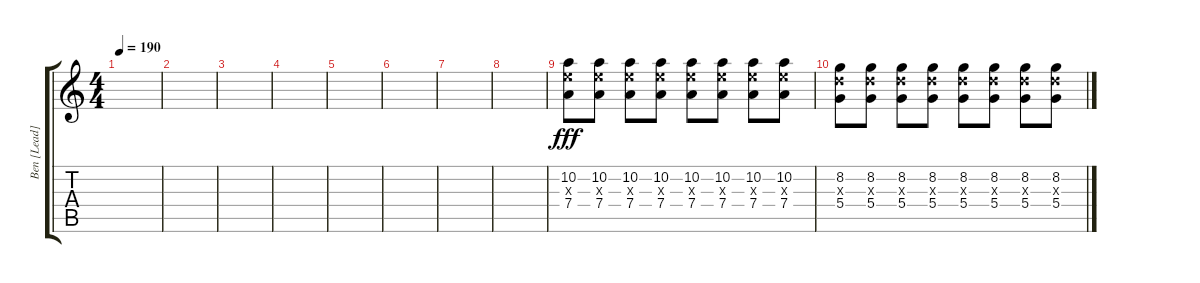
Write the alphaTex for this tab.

\track ("Ben [Lead]" "Ben [Lead]") {instrument electricguitarclean}
\staff {score tabs}
\tuning (E4 B3 G3 D3 A2 D2) {hide}
\ts (4 4)
\tempo 190
\clef g2
\ks c
|
|
|
|
|
|
|
|
(10.2 9.3{x} 7.4).8{dy fff} (10.2 9.3{x} 7.4).8 (10.2 9.3{x} 7.4).8 (10.2 9.3{x} 7.4).8 (10.2 9.3{x} 7.4).8 (10.2 9.3{x} 7.4).8 (10.2 9.3{x} 7.4).8 (10.2 9.3{x} 7.4).8 |
(8.2 7.3{x} 5.4).8 (8.2 7.3{x} 5.4).8 (8.2 7.3{x} 5.4).8 (8.2 7.3{x} 5.4).8 (8.2 7.3{x} 5.4).8 (8.2 7.3{x} 5.4).8 (8.2 7.3{x} 5.4).8 (8.2 7.3{x} 5.4).8
